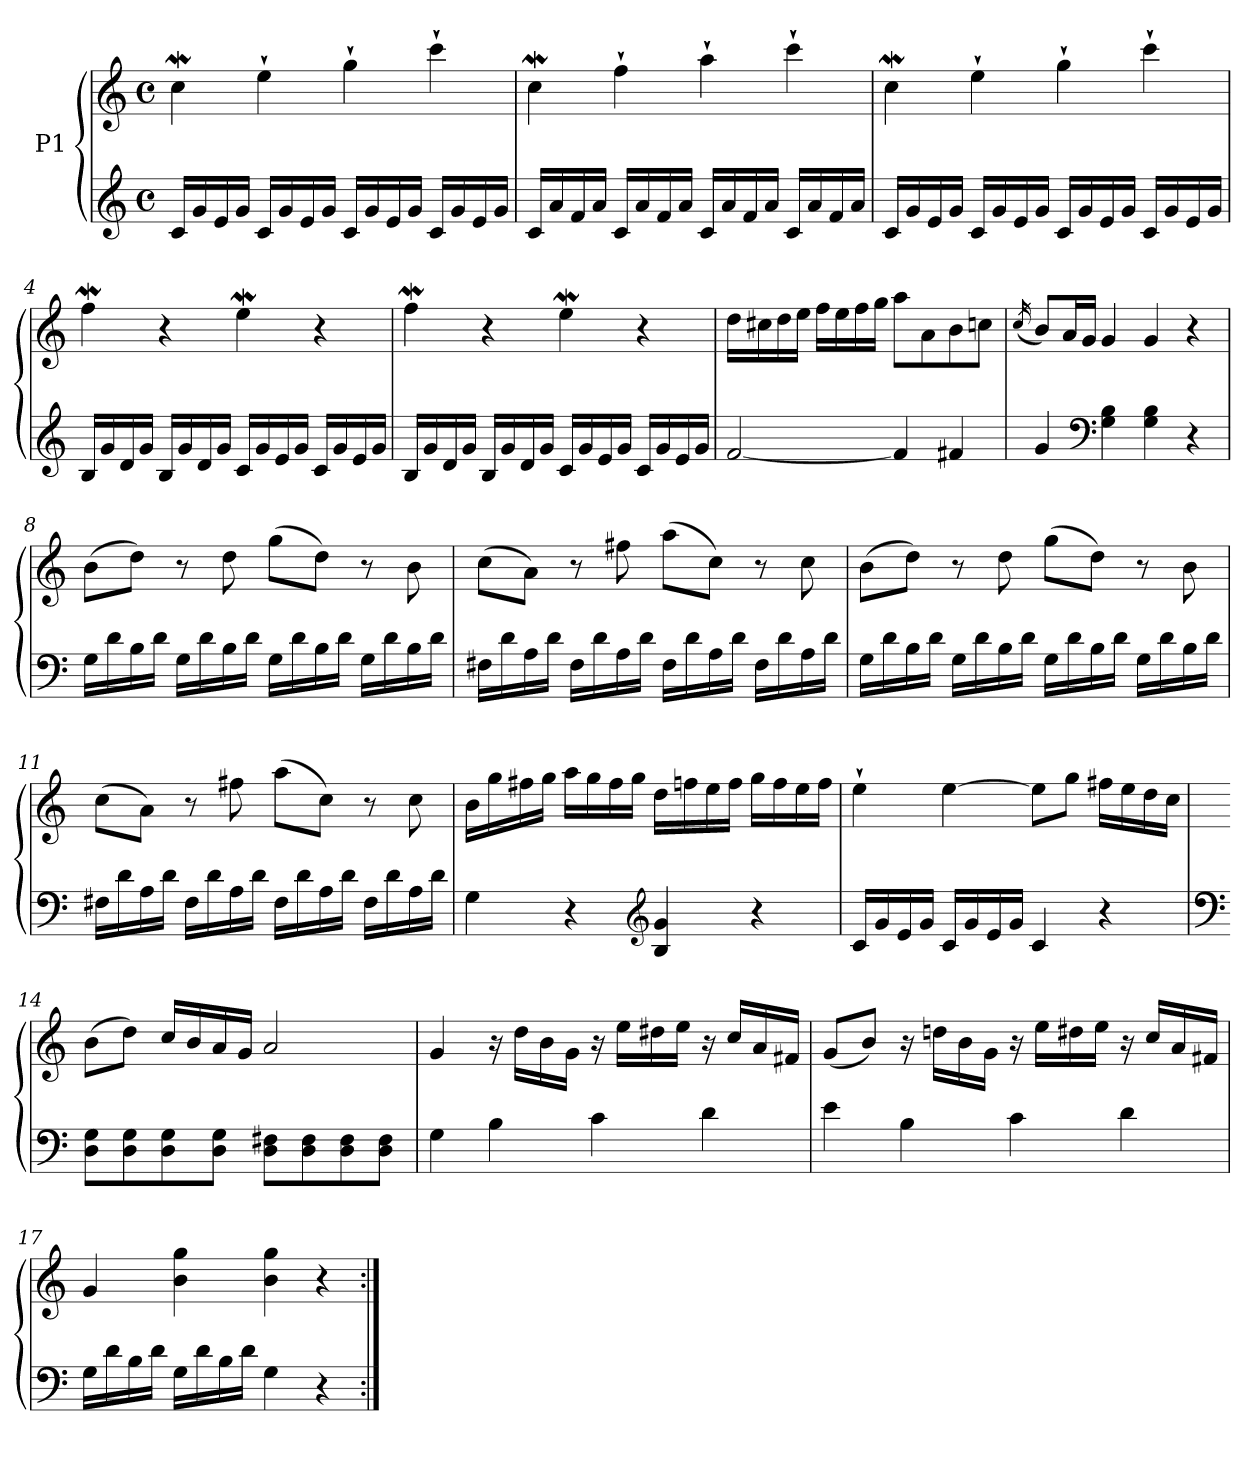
**kern	**kern
*part1	*part1
*staff2	*staff1
*I"P1	*
!!LO:PB:g=z
*clefG2	*clefG2
*k[]	*k[]
*C:	*C:
*M4/4	*M4/4
*met(c)	*met(c)
=1	=1
16ci/LL	4ccwi\
16gi/	.
16ei/	.
16gi/JJ	.
16ci/LL	4ee`i\
16gi/	.
16ei/	.
16gi/JJ	.
16ci/LL	4gg`i\
16gi/	.
16ei/	.
16gi/JJ	.
16ci/LL	4ccc`i\
16gi/	.
16ei/	.
16gi/JJ	.
=2	=2
16ci/LL	4ccwi\
16ai/	.
16fi/	.
16ai/JJ	.
16ci/LL	4ff`i\
16ai/	.
16fi/	.
16ai/JJ	.
16ci/LL	4aa`i\
16ai/	.
16fi/	.
16ai/JJ	.
16ci/LL	4ccc`i\
16ai/	.
16fi/	.
16ai/JJ	.
=3	=3
16ci/LL	4ccwi\
16gi/	.
16ei/	.
16gi/JJ	.
16ci/LL	4ee`i\
16gi/	.
16ei/	.
16gi/JJ	.
16ci/LL	4gg`i\
16gi/	.
16ei/	.
16gi/JJ	.
16ci/LL	4ccc`i\
16gi/	.
16ei/	.
16gi/JJ	.
!!LO:LB:g=z
=4	=4
16Bi/LL	4ffwi\
16gi/	.
16di/	.
16gi/JJ	.
16Bi/LL	4r
16gi/	.
16di/	.
16gi/JJ	.
16ci/LL	4eeWi\
16gi/	.
16ei/	.
16gi/JJ	.
16ci/LL	4r
16gi/	.
16ei/	.
16gi/JJ	.
=5	=5
16Bi/LL	4ffwi\
16gi/	.
16di/	.
16gi/JJ	.
16Bi/LL	4r
16gi/	.
16di/	.
16gi/JJ	.
16ci/LL	4eeWi\
16gi/	.
16ei/	.
16gi/JJ	.
16ci/LL	4r
16gi/	.
16ei/	.
16gi/JJ	.
=6	=6
[<2fi/	16ddi\LL
.	16cc#Xi\
.	16ddi\
.	16eei\JJ
.	16ffi\LL
.	16eei\
.	16ffi\
.	16ggi\JJ
4fi/]	8aai\L
.	8ai\
4f#Xi/	8bi\
.	8ccni\J
=7	=7
.	(16qcci/
4gi/	8bi/L)
.	16ai/L
.	16gi/JJ
*clefF4	*
4Gi\ 4Bi	4gi/
4Gi\ 4Bi	4gi/
4r	4r
!!LO:LB:g=z
=8	=8
16Gi\LL	(8bi\L
16di\	.
16Bi\	8ddi\J)
16di\JJ	.
16Gi\LL	8r
16di\	.
16Bi\	8ddi\
16di\JJ	.
16Gi\LL	(8ggi\L
16di\	.
16Bi\	8ddi\J)
16di\JJ	.
16Gi\LL	8r
16di\	.
16Bi\	8bi\
16di\JJ	.
=9	=9
16F#Xi\LL	(8cci\L
16di\	.
16Ai\	8ai\J)
16di\JJ	.
16F#i\LL	8r
16di\	.
16Ai\	8ff#Xi\
16di\JJ	.
16F#i\LL	(8aai\L
16di\	.
16Ai\	8cci\J)
16di\JJ	.
16F#i\LL	8r
16di\	.
16Ai\	8cci\
16di\JJ	.
=10	=10
16Gi\LL	(8bi\L
16di\	.
16Bi\	8ddi\J)
16di\JJ	.
16Gi\LL	8r
16di\	.
16Bi\	8ddi\
16di\JJ	.
16Gi\LL	(8ggi\L
16di\	.
16Bi\	8ddi\J)
16di\JJ	.
16Gi\LL	8r
16di\	.
16Bi\	8bi\
16di\JJ	.
!!LO:LB:g=z
=11	=11
16F#Xi\LL	(8cci\L
16di\	.
16Ai\	8ai\J)
16di\JJ	.
16F#i\LL	8r
16di\	.
16Ai\	8ff#Xi\
16di\JJ	.
16F#i\LL	(8aai\L
16di\	.
16Ai\	8cci\J)
16di\JJ	.
16F#i\LL	8r
16di\	.
16Ai\	8cci\
16di\JJ	.
=12	=12
4Gi\	16bi\LL
.	16ggi\
.	16ff#Xi\
.	16ggi\JJ
4r	16aai\LL
.	16ggi\
.	16ff#i\
.	16ggi\JJ
*clefG2	*
4Bi/ 4gi	16ddi\LL
.	16ffni\
.	16eei\
.	16ffi\JJ
4r	16ggi\LL
.	16ffi\
.	16eei\
.	16ffi\JJ
=13	=13
16ci/LL	4ee`i\
16gi/	.
16ei/	.
16gi/JJ	.
16ci/LL	[>4eei\
16gi/	.
16ei/	.
16gi/JJ	.
4ci/	8eei\L]
.	8ggi\J
4r	16ff#Xi\LL
.	16eei\
.	16ddi\
.	16cci\JJ
!!LO:LB:g=z
=14	=14
*clefF4	*
8Di\ 8GiL	(8bi\L
8Di\ 8Gi	8ddi\J)
8Di\ 8Gi	16cci/LL
.	16bi/
8Di\ 8GiJ	16ai/
.	16gi/JJ
8Di\ 8F#XiL	2ai/
8Di\ 8F#i	.
8Di\ 8F#i	.
8Di\ 8F#iJ	.
=15	=15
4Gi\	4gi/
4Bi\	16r
.	16ddi\LL
.	16bi\
.	16gi\JJ
4ci\	16r
.	16eei\LL
.	16dd#Xi\
.	16eei\JJ
4di\	16r
.	16cci/LL
.	16ai/
.	16f#Xi/JJ
=16	=16
4ei\	(8gi/L
.	8bi/J)
4Bi\	16r
.	16ddni\LL
.	16bi\
.	16gi\JJ
4ci\	16r
.	16eei\LL
.	16dd#Xi\
.	16eei\JJ
4di\	16r
.	16cci/LL
.	16ai/
.	16f#Xi/JJ
=17	=17
16Gi\LL	4gi/
16di\	.
16Bi\	.
16di\JJ	.
16Gi\LL	4bi\ 4ggi
16di\	.
16Bi\	.
16di\JJ	.
4Gi\	4bi\ 4ggi
4r	4r
=:|!	=:|!
*-	*-
